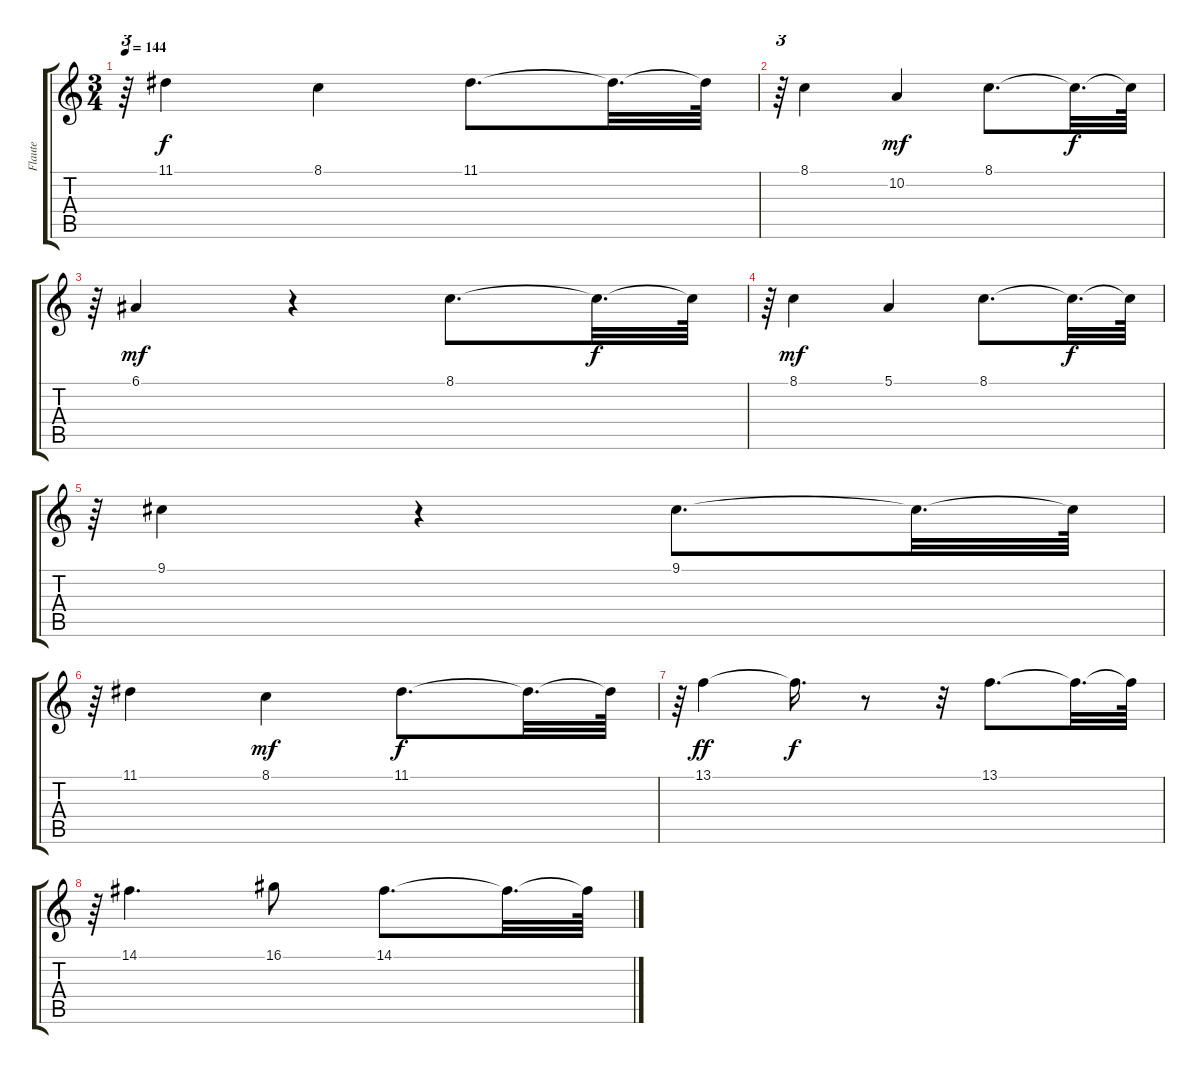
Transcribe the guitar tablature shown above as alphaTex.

\track ("Flaute" "Flaute") {instrument flute}
\staff {score tabs}
\tuning (E4 B3 G3 D3 A2 E2) {hide}
\ts (3 4)
\tempo 144
\clef g2
\ks c
r.64{tu (3 2) dy f} 11.1.4 8.1.4 11.1.8{d} 11.1{t}.32{d} 11.1{t}.64 |
r.64{tu (3 2)} 8.1.4 10.2.4{dy mf} 8.1.8{d} 8.1{t}.32{d dy f} 8.1{t}.64 |
r.64{tu (3 2)} 6.1.4{dy mf} r.4 8.1.8{d} 8.1{t}.32{d dy f} 8.1{t}.64 |
r.64{tu (3 2)} 8.1.4{dy mf} 5.1.4 8.1.8{d} 8.1{t}.32{d dy f} 8.1{t}.64 |
r.64{tu (3 2)} 9.1.4 r.4 9.1.8{d} 9.1{t}.32{d} 9.1{t}.64 |
r.64{tu (3 2)} 11.1.4 8.1.4{dy mf} 11.1.8{d dy f} 11.1{t}.32{d} 11.1{t}.64 |
r.64{tu (3 2)} 13.1.4{dy ff} 13.1{t}.16{d dy f} r.8 r.32 13.1.8{d} 13.1{t}.32{d} 13.1{t}.64 |
r.64{tu (3 2)} 14.1.4{d} 16.1.8 14.1.8{d} 14.1{t}.32{d} 14.1{t}.64
